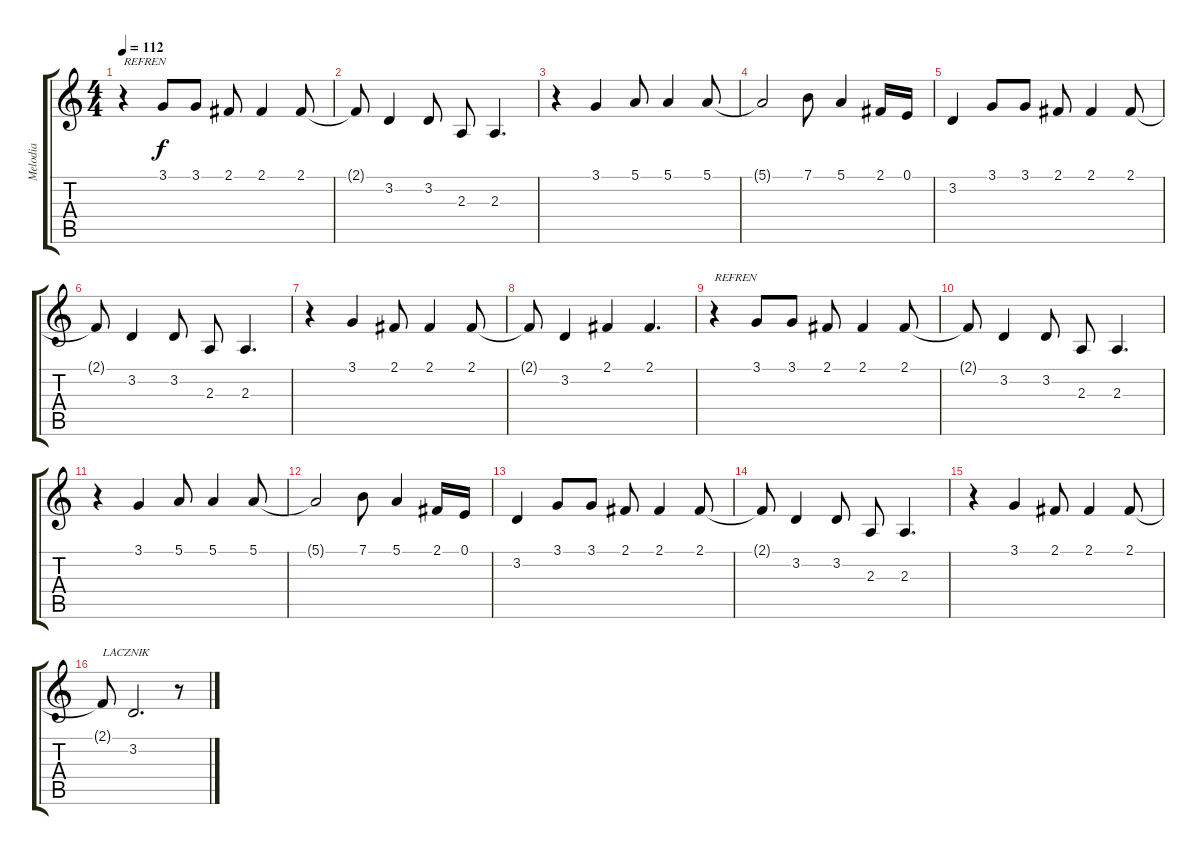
\track ("Melodia" "Melodia") {instrument choiraahs}
\staff {score tabs}
\tuning (E4 B3 G3 D3 A2 E2) {hide}
\ts (4 4)
\tempo 112
\clef g2
\ks c
r.4{txt "REFREN" dy f} 3.1.8 3.1.8 2.1.8 2.1.4 2.1.8 |
2.1{t}.8 3.2.4 3.2.8 2.3.8 2.3.4{d} |
r.4 3.1.4 5.1.8 5.1.4 5.1.8 |
5.1{t}.2 7.1.8 5.1.4 2.1.16 0.1.16 |
3.2.4 3.1.8 3.1.8 2.1.8 2.1.4 2.1.8 |
2.1{t}.8 3.2.4 3.2.8 2.3.8 2.3.4{d} |
r.4 3.1.4 2.1.8 2.1.4 2.1.8 |
2.1{t}.8 3.2.4 2.1.4 2.1.4{d} |
r.4{txt "REFREN"} 3.1.8 3.1.8 2.1.8 2.1.4 2.1.8 |
2.1{t}.8 3.2.4 3.2.8 2.3.8 2.3.4{d} |
r.4 3.1.4 5.1.8 5.1.4 5.1.8 |
5.1{t}.2 7.1.8 5.1.4 2.1.16 0.1.16 |
3.2.4 3.1.8 3.1.8 2.1.8 2.1.4 2.1.8 |
2.1{t}.8 3.2.4 3.2.8 2.3.8 2.3.4{d} |
r.4 3.1.4 2.1.8 2.1.4 2.1.8 |
2.1{t}.8{txt "LACZNIK"} 3.2.2{d} r.8
